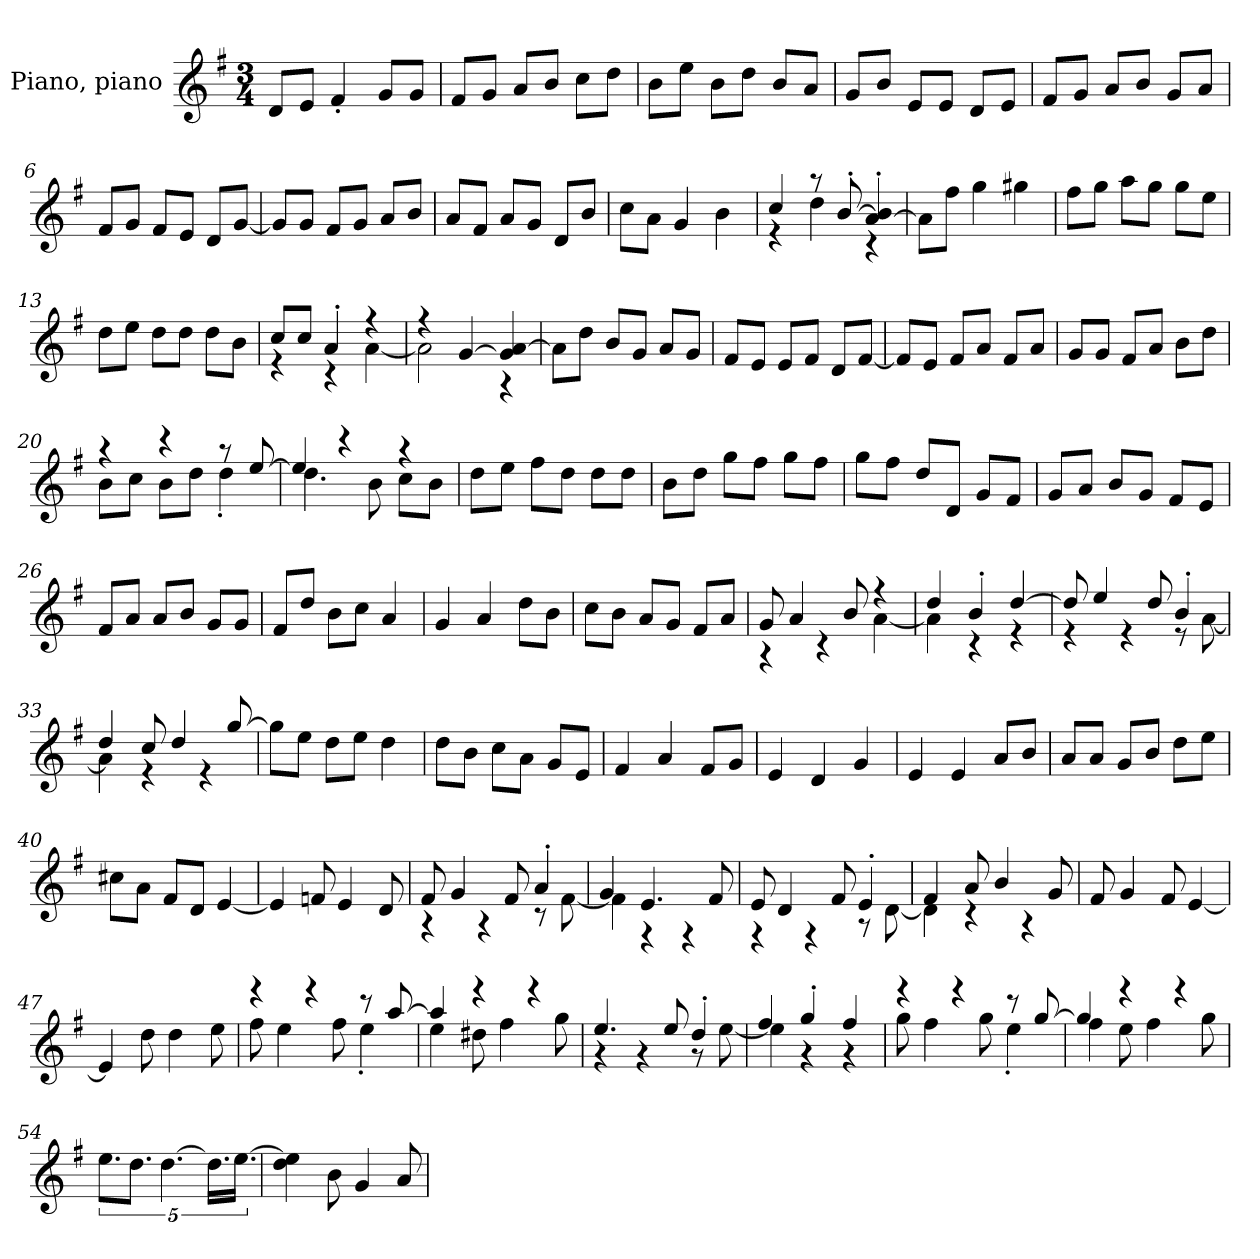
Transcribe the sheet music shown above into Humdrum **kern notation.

**kern
*part1
*staff1
*I"Piano, piano
*clefG2
*k[f#]
*M3/4
*MM66
=1
8d/L
8e/J
4f#'/
8g/L
8g/J
=2
8f#/L
8g/J
8a/L
8b/J
8cc\L
8dd\J
=3
8b\L
8ee\J
8b\L
8dd\J
8b/L
8a/J
=4
8g/L
8b/J
8e/L
8e/J
8d/L
8e/J
=5
8f#/L
8g/J
8a/L
8b/J
8g/L
8a/J
=6
8f#/L
8g/J
8f#/L
8e/J
8d/L
[8g/J
!!LO:LB:g=z
=7
8g/L]
8g/J
8f#/L
8g/J
8a/L
8b/J
=8
8a/L
8f#/J
8a/L
8g/J
8d/L
8b/J
=9
8cc\L
8a\J
4g/
4b\
=10
*^
4cc/	4r
8r	4dd\
[8b'/	.
[4a/' 4b/]'	4r
*v	*v
=11
8a\L]
8ff#\J
4gg\
4gg#X\
=12
8ff#\L
8gg\J
8aa\L
8gg\J
8gg\L
8ee\J
=13
8dd\L
8ee\J
8dd\L
8dd\J
8dd\L
8b\J
!!LO:LB:g=z
=14
*^
8cc/L	4r
8cc/J	.
4a'/	4r
4r	[4a\
=15	=15
4r	2a\]
[4g/	.
4g/] [4a/	4r
*v	*v
=16
8a\L]
8dd\J
8b/L
8g/J
8a/L
8g/J
=17
8f#/L
8e/J
8e/L
8f#/J
8d/L
[8f#/J
=18
8f#/L]
8e/J
8f#/L
8a/J
8f#/L
8a/J
=19
8g/L
8g/J
8f#/L
8a/J
8b\L
8dd\J
=20
*^
4r	8b\L
.	8cc\J
4r	8b\L
.	8dd\J
8r	4dd'\
[8ee/	.
!!LO:LB:g=z	!!
=21	=21
4ee/]	4.dd\
4r	.
.	8b\
4r	8cc\L
.	8b\J
*v	*v
=22
8dd\L
8ee\J
8ff#\L
8dd\J
8dd\L
8dd\J
=23
8b\L
8dd\J
8gg\L
8ff#\J
8gg\L
8ff#\J
=24
8gg\L
8ff#\J
8dd/L
8d/J
8g/L
8f#/J
=25
8g/L
8a/J
8b/L
8g/J
8f#/L
8e/J
=26
8f#/L
8a/J
8a/L
8b/J
8g/L
8g/J
=27
8f#/L
8dd/J
8b\L
8cc\J
4a/
!!LO:LB:g=z
=28
4g/
4a/
8dd\L
8b\J
=29
8cc\L
8b\J
8a/L
8g/J
8f#/L
8a/J
=30
*^
8g/	4r
4a/	.
.	4r
8b/	.
4r	[4a\
=31	=31
4dd/	4a\]
4b'/	4r
[4dd/	4r
=32	=32
8dd/]	4r
4ee/	.
.	4r
8dd/	.
4b'/	8r
.	[8a\
=33	=33
4dd/	4a\]
8cc/	4r
4dd/	.
.	4r
[8gg/	.
*v	*v
=34
8gg\L]
8ee\J
8dd\L
8ee\J
4dd\
!!LO:LB:g=z
=35
8dd\L
8b\J
8cc\L
8a\J
8g/L
8e/J
=36
4f#/
4a/
8f#/L
8g/J
=37
4e/
4d/
4g/
=38
4e/
4e/
8a/L
8b/J
=39
8a/L
8a/J
8g/L
8b/J
8dd\L
8ee\J
=40
8cc#X\L
8a\J
8f#/L
8d/J
[4e/
=41
4e/]
8fn/
4e/
8d/
!!LO:LB:g=z
=42
*^
8f#/	4r
4g/	.
.	4r
8f#/	.
4a'/	8r
.	[8f#\
=43	=43
4g/	4f#\]
4.e/	4r
.	4r
8f#/	.
=44	=44
8e/	4r
4d/	.
.	4r
8f#/	.
4e'/	8r
.	[8d\
=45	=45
4f#/	4d\]
8a/	4r
4b/	.
.	4r
8g/	.
*v	*v
=46
8f#/
4g/
8f#/
[4e/
=47
4e/]
8dd\
4dd\
8ee\
!!LO:LB:g=z
=48
*^
4r	8ff#\
.	4ee\
4r	.
.	8ff#\
8r	4ee'\
[8aa/	.
=49	=49
4aa/]	4ee\
4r	8dd#X\
.	4ff#\
4r	.
.	8gg\
=50	=50
4.ee/	4r
.	4r
8ee/	.
4dd'/	8r
.	[8ee\
=51	=51
4ff#/	4ee\]
4gg'/	4r
4ff#/	4r
=52	=52
4r	8gg\
.	4ff#\
4r	.
.	8gg\
8r	4ee'\
[8gg/	.
=53	=53
4gg/]	4ff#\
4r	8ee\
.	4ff#\
4r	.
.	8gg\
*v	*v
!!LO:LB:g=z
=54
10.ee\L
10.dd\J
[5.dd\
20.dd\LL]
[20.ee\JJ
=55
4dd\ 4ee\]
8b\
4g/
8a/
=
*-
